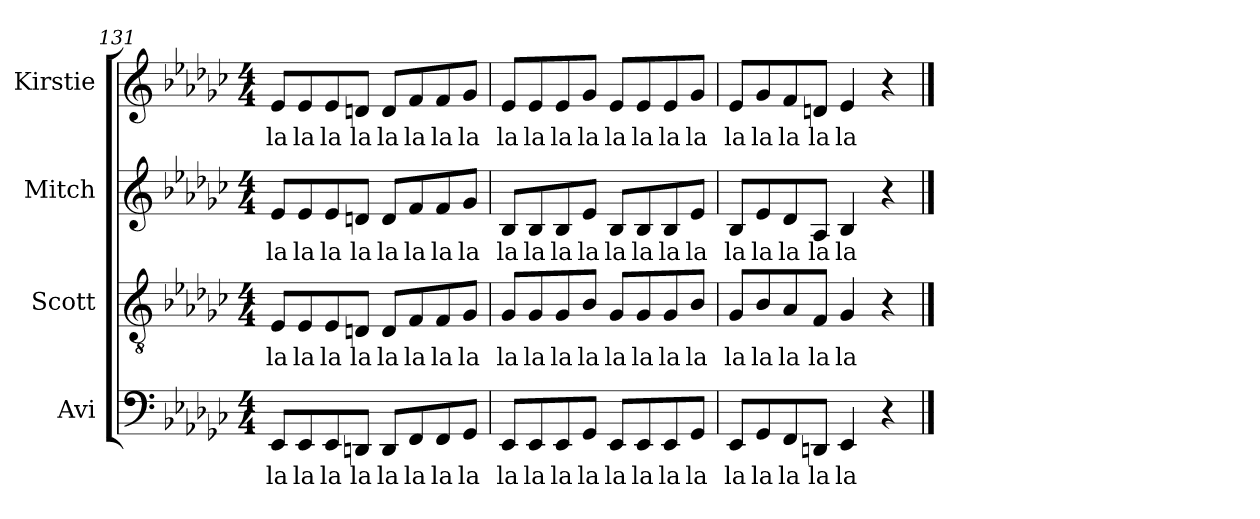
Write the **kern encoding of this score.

**kern	**text	**kern	**text	**kern	**text	**kern	**text
*part4	*part4	*part3	*part3	*part2	*part2	*part1	*part1
*staff4	*staff4	*staff3	*staff3	*staff2	*staff2	*staff1	*staff1
*I"Avi	*	*I"Scott	*	*I"Mitch	*	*I"Kirstie	*
*I'Avi	*	*I'Scott	*	*I'Mitch	*	*I'Kirstie	*
!!LO:PB:g=z
*clefF4	*	*clefGv2	*	*clefG2	*	*clefG2	*
*k[b-e-a-d-g-c-]	*	*k[b-e-a-d-g-c-]	*	*k[b-e-a-d-g-c-]	*	*k[b-e-a-d-g-c-]	*
*M4/4	*	*M4/4	*	*M4/4	*	*M4/4	*
=131	=131	=131	=131	=131	=131	=131	=131
8EE-/L	la	8E-/L	la	8e-/L	la	8e-/L	la
8EE-/	la	8E-/	la	8e-/	la	8e-/	la
8EE-/	la	8E-/	la	8e-/	la	8e-/	la
8DDn/J	la	8Dn/J	la	8dn/J	la	8dn/J	la
8DD/L	la	8D/L	la	8d/L	la	8d/L	la
8FF/	la	8F/	la	8f/	la	8f/	la
8FF/	la	8F/	la	8f/	la	8f/	la
8GG-/J	la	8G-/J	la	8g-/J	la	8g-/J	la
=132	=132	=132	=132	=132	=132	=132	=132
8EE-/L	la	8G-/L	la	8B-/L	la	8e-/L	la
8EE-/	la	8G-/	la	8B-/	la	8e-/	la
8EE-/	la	8G-/	la	8B-/	la	8e-/	la
8GG-/J	la	8B-/J	la	8e-/J	la	8g-/J	la
8EE-/L	la	8G-/L	la	8B-/L	la	8e-/L	la
8EE-/	la	8G-/	la	8B-/	la	8e-/	la
8EE-/	la	8G-/	la	8B-/	la	8e-/	la
8GG-/J	la	8B-/J	la	8e-/J	la	8g-/J	la
=133	=133	=133	=133	=133	=133	=133	=133
8EE-/L	la	8G-/L	la	8B-/L	la	8e-/L	la
8GG-/	la	8B-/	la	8e-/	la	8g-/	la
8FF/	la	8A-/	la	8d-/	la	8f/	la
8DDn/J	la	8F/J	la	8A-/J	la	8dn/J	la
4EE-/	la	4G-/	la	4B-/	la	4e-/	la
4r	.	4r	.	4r	.	4r	.
==	==	==	==	==	==	==	==
*-	*-	*-	*-	*-	*-	*-	*-
